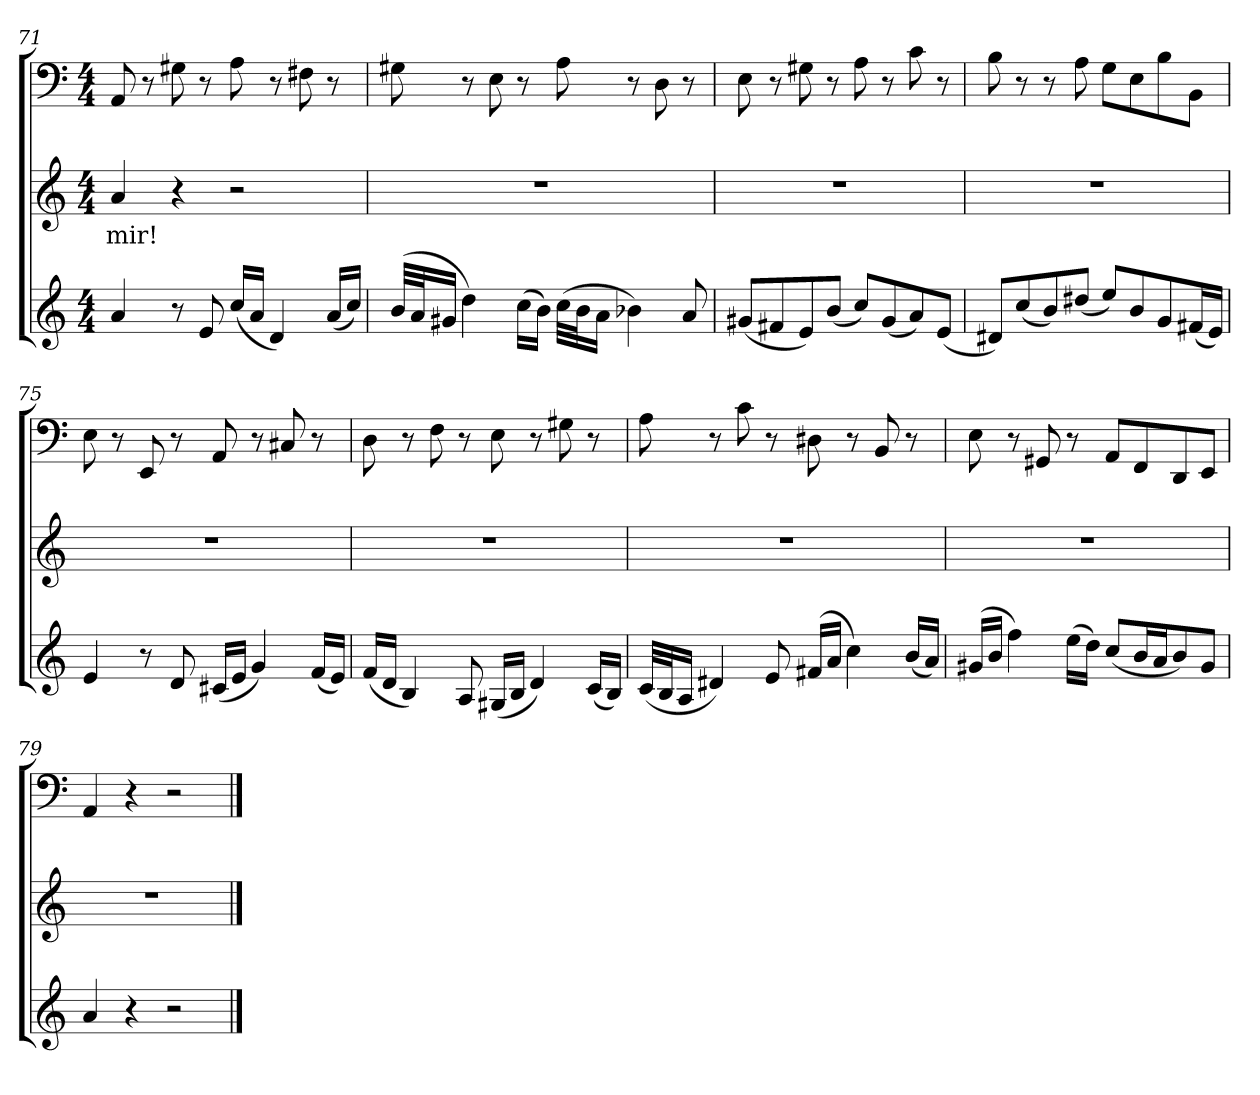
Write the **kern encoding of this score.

**kern	**kern	**text	**kern
*part3	*part2	*part2	*part1
*staff3	*staff2	*staff2	*staff1
*clefG2	*clefG2	*	*clefF4
*k[]	*k[]	*	*k[]
*a:	*a:	*	*a:
*M4/4	*M4/4	*	*M4/4
=71	=71	=71	=71
4a/	4a/	mir!	8AA/
.	.	.	8r
8r	4r	.	8G#X\
8e/	.	.	8r
(16cc/LL	2r	.	8A\
16a/JJ	.	.	.
4d/)	.	.	8r
.	.	.	8F#X\
(16a/LL	.	.	8r
16cc/JJ)	.	.	.
=72	=72	=72	=72
(32b/LLL	1r	.	8G#X\
32a/J	.	.	.
16g#X/JJ	.	.	.
4dd\)	.	.	8r
.	.	.	8E\
(16cc\LL	.	.	8r
16b\JJ)	.	.	.
(32cc\LLL	.	.	8A\
32b\J	.	.	.
16a\JJ	.	.	.
4b-X\)	.	.	8r
.	.	.	8D\
8a/	.	.	8r
=73	=73	=73	=73
(8g#X/L	1r	.	8E\
8f#X/	.	.	8r
8e/)	.	.	8G#X\
(8b/J	.	.	8r
8cc/L)	.	.	8A\
(8g#/	.	.	8r
8a/)	.	.	8c\
(8e/J	.	.	8r
=74	=74	=74	=74
8d#X/L)	1r	.	8B\
(8cc/	.	.	8r
8b/)	.	.	8r
(8dd#X/J	.	.	8A\
8ee/L)	.	.	8G\L
8b/	.	.	8E\
8g/	.	.	8B\
(16f#X/L	.	.	8BB\J
16e/JJ)	.	.	.
=75	=75	=75	=75
4e/	1r	.	8E\
.	.	.	8r
8r	.	.	8EE/
8d/	.	.	8r
(16c#X/LL	.	.	8AA/
16e/JJ	.	.	.
4g/)	.	.	8r
.	.	.	8C#X/
(16f/LL	.	.	8r
16e/JJ)	.	.	.
=76	=76	=76	=76
(16f/LL	1r	.	8D\
16d/JJ	.	.	.
4B/)	.	.	8r
.	.	.	8F\
8A/	.	.	8r
(16G#X/LL	.	.	8E\
16B/JJ	.	.	.
4d/)	.	.	8r
.	.	.	8G#X\
(16c/LL	.	.	8r
16B/JJ)	.	.	.
=77	=77	=77	=77
(32c/LLL	1r	.	8A\
32B/J	.	.	.
16A/JJ	.	.	.
4d#X/)	.	.	8r
.	.	.	8c\
8e/	.	.	8r
(16f#X/LL	.	.	8D#X\
16a/JJ	.	.	.
4cc\)	.	.	8r
.	.	.	8BB/
(16b/LL	.	.	8r
16a/JJ)	.	.	.
=78	=78	=78	=78
(16g#X/LL	1r	.	8E\
16b/JJ	.	.	.
4ff\)	.	.	8r
.	.	.	8GG#X/
(16ee\LL	.	.	8r
16dd\JJ)	.	.	.
(8cc/L	.	.	8AA/L
16b/L	.	.	8FF/
16a/J	.	.	.
8b/)	.	.	8DD/
8g#/J	.	.	8EE/J
=79	=79	=79	=79
4a/	1r	.	4AA/
4r	.	.	4r
2r	.	.	2r
==	==	==	==
*-	*-	*-	*-
